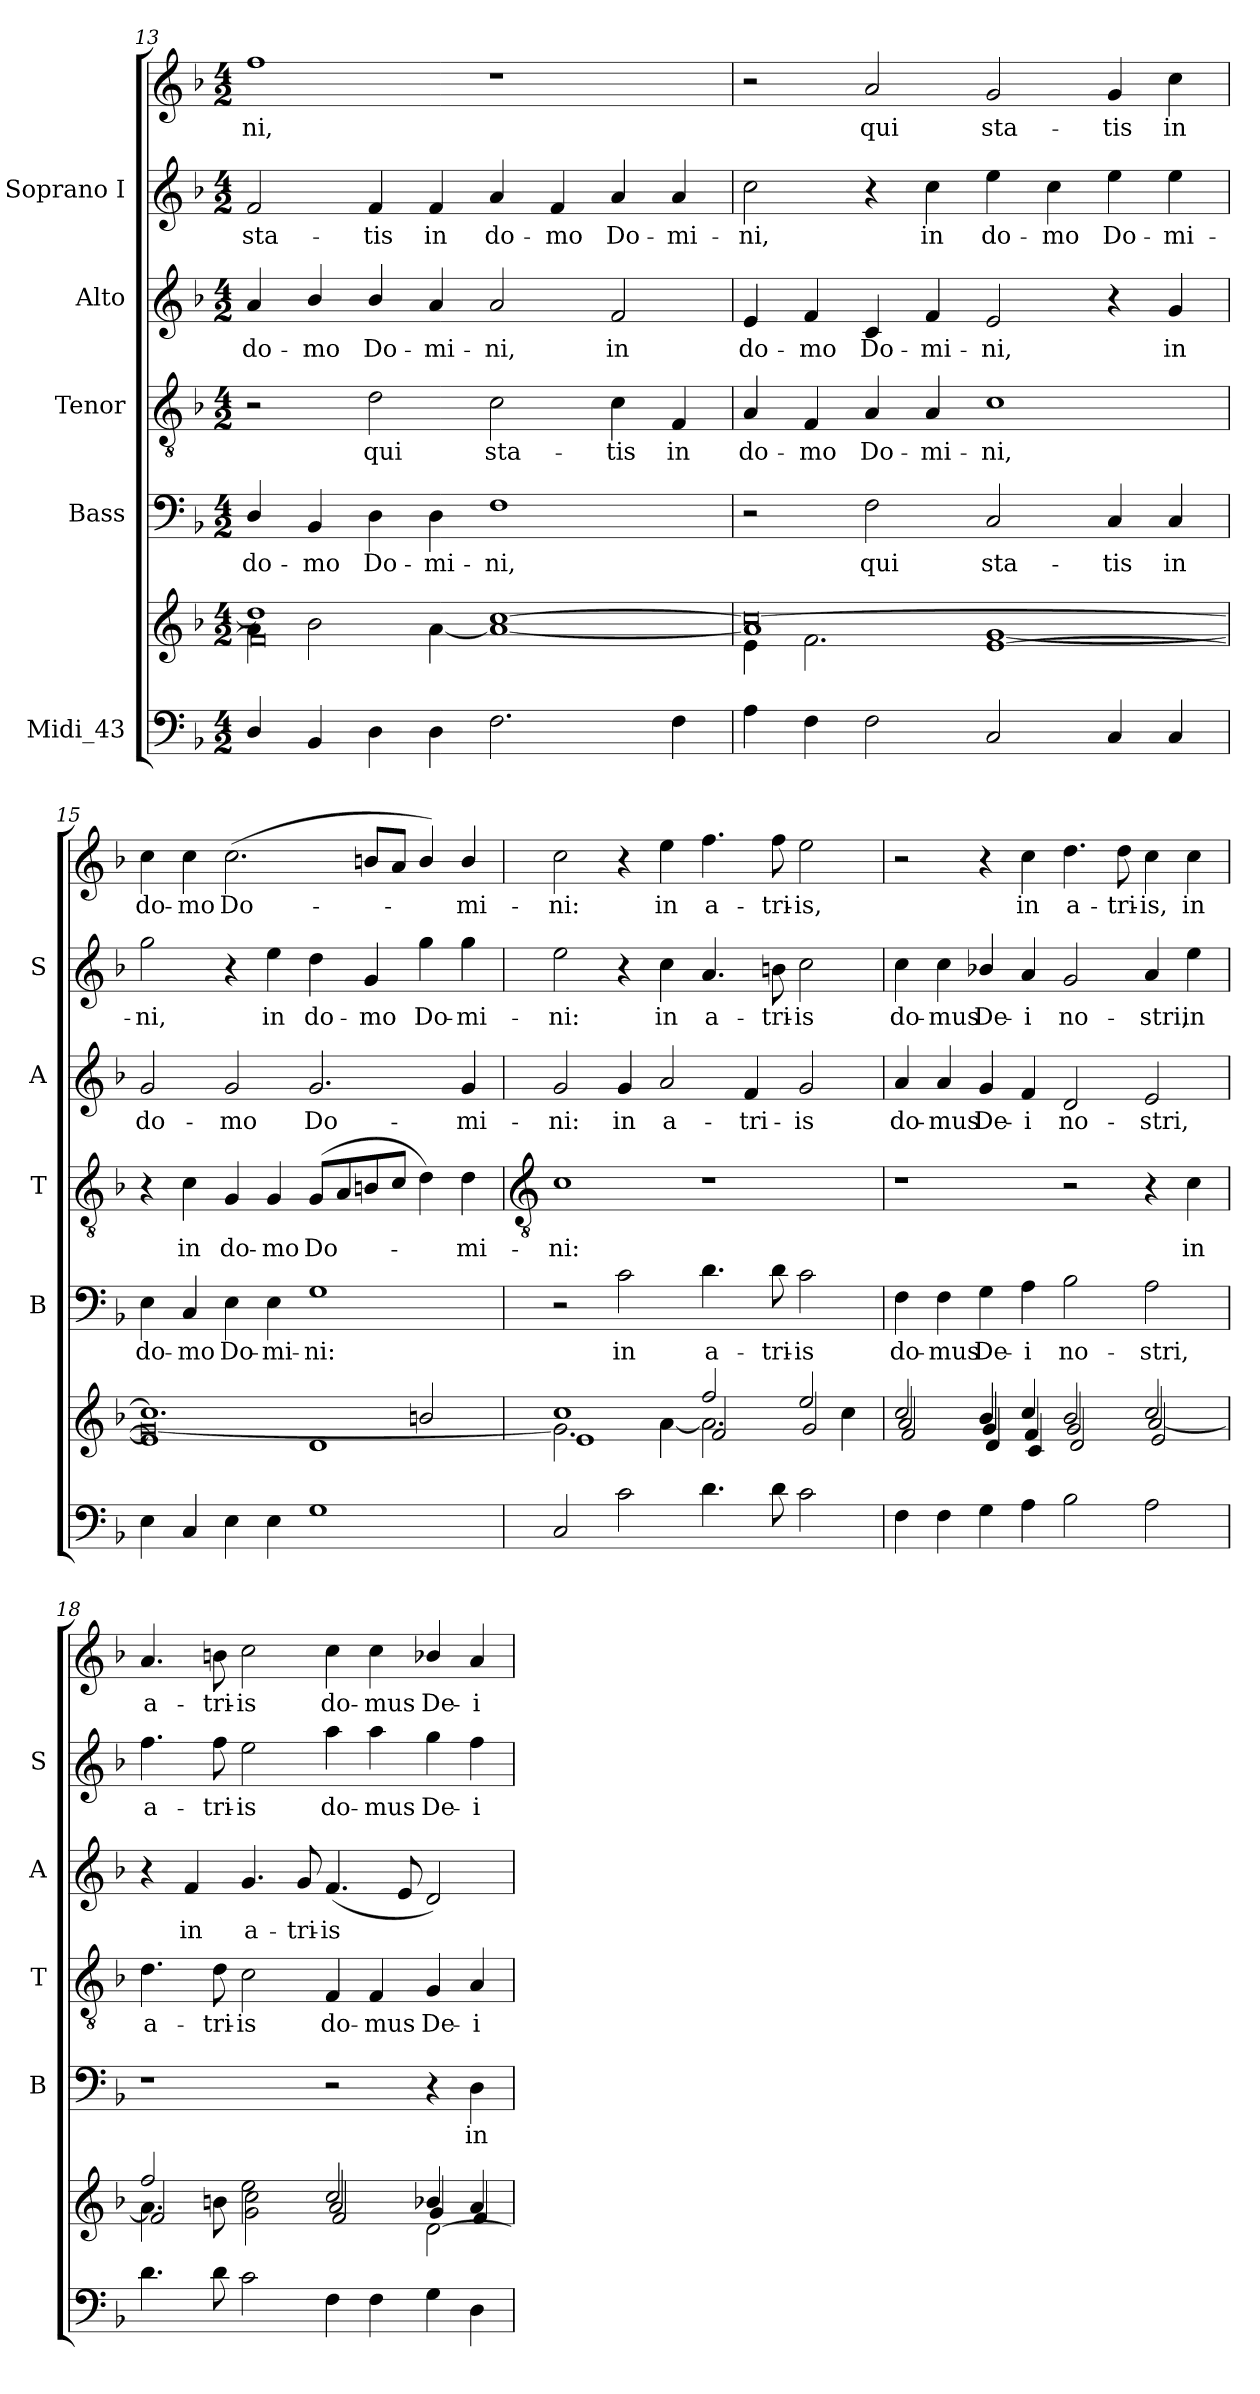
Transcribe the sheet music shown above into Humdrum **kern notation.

**kern	**kern	**kern	**text	**kern	**text	**kern	**text	**kern	**text	**kern	**text
*part5	*part5	*part4	*part4	*part3	*part3	*part2	*part2	*part1	*part1	*part1	*part1
*staff7	*staff6	*staff5	*staff5	*staff4	*staff4	*staff3	*staff3	*staff2	*staff2	*staff1	*staff1
*I"Midi_43	*	*I"Bass	*	*I"Tenor	*	*I"Alto	*	*I"Soprano I	*	*	*
*	*	*I'B	*	*I'T	*	*I'A	*	*I'S	*	*	*
!!LO:LB:g=z
*clefF4	*clefG2	*clefF4	*	*clefGv2	*	*clefG2	*	*clefG2	*	*clefG2	*
*k[b-]	*k[b-]	*k[b-]	*	*k[b-]	*	*k[b-]	*	*k[b-]	*	*k[b-]	*
*F:	*F:	*F:	*	*F:	*	*F:	*	*F:	*	*F:	*
*M4/2	*M4/2	*M4/2	*	*M4/2	*	*M4/2	*	*M4/2	*	*M4/2	*
=13	=13	=13	=13	=13	=13	=13	=13	=13	=13	=13	=13
*	*^	*	*	*	*	*	*	*	*	*	*
*	*	*^	*	*	*	*	*	*	*	*	*	*
!	!	!	!	!	!LO:LY:b	!	!	!	!LO:LY:b	!	!LO:LY:b	!	!LO:LY:b
4D/	1dd/]	4a\	0f\]	4D/	do-	2r	.	4a	do-	2f	sta-	1ff	ni,
!	!	!	!	!	!LO:LY:b	!	!	!	!LO:LY:b	!	!	!	!
4BB-	.	2b-\	.	4BB-	-mo	.	.	4b-/	-mo	.	.	.	.
!	!	!	!	!	!LO:LY:b	!	!LO:LY:b	!	!LO:LY:b	!	!LO:LY:b	!	!
4D	.	.	.	4D	Do-	2d	qui	4b-/	Do-	4f	-tis	.	.
!	!	!	!	!	!LO:LY:b	!	!	!	!LO:LY:b	!	!LO:LY:b	!	!
4D	.	[4a\	.	4D	-mi-	.	.	4a	-mi-	4f	in	.	.
!	!	!	!	!	!LO:LY:b	!	!LO:LY:b	!	!LO:LY:b	!	!LO:LY:b	!	!
2.F	[1cc/	1a\_	.	1F	-ni,	2c	sta-	2a	-ni,	4a	do-	1r	.
!	!	!	!	!	!	!	!	!	!	!	!LO:LY:b	!	!
.	.	.	.	.	.	.	.	.	.	4f	-mo	.	.
!	!	!	!	!	!	!	!LO:LY:b	!	!LO:LY:b	!	!LO:LY:b	!	!
.	.	.	.	.	.	4c	-tis	2f	in	4a	Do-	.	.
!	!	!	!	!	!	!	!LO:LY:b	!	!	!	!LO:LY:b	!	!
4F	.	.	.	.	.	4F	in	.	.	4a	-mi-	.	.
=14	=14	=14	=14	=14	=14	=14	=14	=14	=14	=14	=14	=14	=14
!	!	!	!	!	!	!	!LO:LY:b	!	!LO:LY:b	!	!LO:LY:b	!	!
4A	0cc/_	1a\]	4e\	2r	.	4A	do-	4e	do-	2cc	ni,	2r	.
!	!	!	!	!	!	!	!LO:LY:b	!	!LO:LY:b	!	!	!	!
4F	.	.	2.f\	.	.	4F	-mo	4f	-mo	.	.	.	.
!	!	!	!	!	!LO:LY:b	!	!LO:LY:b	!	!LO:LY:b	!	!	!	!LO:LY:b
2F	.	.	.	2F	qui	4A	Do-	4c	Do-	4r	.	2a	-qui
!	!	!	!	!	!	!	!LO:LY:b	!	!LO:LY:b	!	!LO:LY:b	!	!
.	.	.	.	.	.	4A	-mi-	4f	-mi-	4cc	in	.	.
!	!	!	!	!	!LO:LY:b	!	!LO:LY:b	!	!LO:LY:b	!	!LO:LY:b	!	!LO:LY:b
2C	.	[1g\	[1e\	2C	sta-	1c	-ni,	2e	-ni,	4ee	do-	2g	sta-
!	!	!	!	!	!	!	!	!	!	!	!LO:LY:b	!	!
.	.	.	.	.	.	.	.	.	.	4cc	-mo	.	.
!	!	!	!	!	!LO:LY:b	!	!	!	!	!	!LO:LY:b	!	!LO:LY:b
4C	.	.	.	4C	-tis	.	.	4r	.	4ee	Do-	4g	-tis
!	!	!	!	!	!LO:LY:b	!	!	!	!LO:LY:b	!	!LO:LY:b	!	!LO:LY:b
4C	.	.	.	4C	in	.	.	4g	in	4ee	-mi-	4cc	in
=15	=15	=15	=15	=15	=15	=15	=15	=15	=15	=15	=15	=15	=15
!	!	!	!	!	!LO:LY:b	!	!	!	!LO:LY:b	!	!LO:LY:b	!	!LO:LY:b
4E	1.cc/]	0g\_	1e\]	4E	do-	4r	.	2g	do-	2gg	-ni,	4cc	-do-
!	!	!	!	!	!LO:LY:b	!	!LO:LY:b	!	!	!	!	!	!LO:LY:b
4C	.	.	.	4C	-mo	4c	in	.	.	.	.	4cc	-mo
!	!	!	!	!	!LO:LY:b	!	!LO:LY:b	!	!LO:LY:b	!	!	!	!LO:LY:b
4E	.	.	.	4E	Do-	4G	do-	2g	-mo	4r	.	(<2.cc	Do-
!	!	!	!	!	!LO:LY:b	!	!LO:LY:b	!	!	!	!LO:LY:b	!	!
4E	.	.	.	4E	-mi-	4G	-mo	.	.	4ee	in	.	.
!	!	!	!	!	!LO:LY:b	!	!LO:LY:b	!	!LO:LY:b	!	!LO:LY:b	!	!
1G	.	.	1d\	1G	-ni:	(<8GL	Do-	2.g	Do-	4dd	do-	.	.
.	.	.	.	.	.	8A	.	.	.	.	.	.	.
!	!	!	!	!	!	!	!	!	!	!	!LO:LY:b	!	!
.	.	.	.	.	.	8Bn	.	.	.	4g	-mo	8bnL	.
.	.	.	.	.	.	8cJ	.	.	.	.	.	8aJ	.
!	!	!	!	!	!	!	!	!	!	!	!LO:LY:b	!	!
.	2bn/	.	.	.	.	4d)	.	.	.	4gg	Do-	4b/)	.
!	!	!	!	!	!	!	!LO:LY:b	!	!LO:LY:b	!	!LO:LY:b	!	!LO:LY:b
.	.	.	.	.	.	4d	mi-	4g	-mi-	4gg	-mi-	4b/	mi-
!!LO:LB:g=z
=16	=16	=16	=16	=16	=16	=16	=16	=16	=16	=16	=16	=16	=16
*	*	*	*	*	*	*clefGv2	*	*	*	*	*	*	*
!	!	!	!	!	!	!	!LO:LY:b	!	!LO:LY:b	!	!LO:LY:b	!	!LO:LY:b
2C	1cc/	2.g\]	1e\	2r	.	1c	-ni:	2g	-ni:	2ee	ni:	2cc	-ni:
!	!	!	!	!	!LO:LY:b	!	!	!	!LO:LY:b	!	!	!	!
2c	.	.	.	2c	in	.	.	4g	in	4r	.	4r	.
!	!	!	!	!	!	!	!	!	!LO:LY:b	!	!LO:LY:b	!	!LO:LY:b
.	.	[4a\	.	.	.	.	.	2a	a-	4cc	in	4ee	in
!	!	!	!	!	!LO:LY:b	!	!	!	!	!	!LO:LY:b	!	!LO:LY:b
4.d	2ff/	2.a\]	2f/	4.d	a-	1r	.	.	.	4.a	a-	4.ff	a-
!	!	!	!	!	!	!	!	!	!LO:LY:b	!	!	!	!
.	.	.	.	.	.	.	.	4f	-tri-	.	.	.	.
!	!	!	!	!	!LO:LY:b	!	!	!	!	!	!LO:LY:b	!	!LO:LY:b
8d	.	.	.	8d	-tri-	.	.	.	.	8bn	-tri-	8ff	-tri-
!	!	!	!	!	!LO:LY:b	!	!	!	!LO:LY:b	!	!LO:LY:b	!	!LO:LY:b
2c	2ee/	.	2g/	2c	-is	.	.	2g	-is	2cc	-is	2ee	-is,
.	.	4cc\	.	.	.	.	.	.	.	.	.	.	.
=17	=17	=17	=17	=17	=17	=17	=17	=17	=17	=17	=17	=17	=17
!	!	!	!	!	!LO:LY:b	!	!	!	!LO:LY:b	!	!LO:LY:b	!	!
4F	2cc/	2a/	2f/	4F	do-	1r	.	4a	do-	4cc	do-	2r	.
!	!	!	!	!	!LO:LY:b	!	!	!	!LO:LY:b	!	!LO:LY:b	!	!
4F	.	.	.	4F	-mus	.	.	4a	-mus	4cc	-mus	.	.
!	!	!	!	!	!LO:LY:b	!	!	!	!LO:LY:b	!	!LO:LY:b	!	!
4G	4b-/	4g/	4d/	4G	De-	.	.	4g	De-	4b-X/	De-	4r	.
!	!	!	!	!	!LO:LY:b	!	!	!	!LO:LY:b	!	!LO:LY:b	!	!LO:LY:b
4A	4cc/	4f/	4c/	4A	-i	.	.	4f	-i	4a	-i	4cc	in
!	!	!	!	!	!LO:LY:b	!	!	!	!LO:LY:b	!	!LO:LY:b	!	!LO:LY:b
2B-	2b-/	2g/	2d/	2B-	no-	2r	.	2d	no-	2g	no-	4.dd	a-
!	!	!	!	!	!	!	!	!	!	!	!	!	!LO:LY:b
.	.	.	.	.	.	.	.	.	.	.	.	8dd	-tri-
!	!	!	!	!	!LO:LY:b	!	!	!	!LO:LY:b	!	!LO:LY:b	!	!LO:LY:b
2A	2cc/	[2a/	2e/	2A	-stri,	4r	.	2e	-stri,	4a	-stri,	4cc	-is,
!	!	!	!	!	!	!	!LO:LY:b	!	!	!	!LO:LY:b	!	!LO:LY:b
.	.	.	.	.	.	4c	in	.	.	4ee	in	4cc	in
=18	=18	=18	=18	=18	=18	=18	=18	=18	=18	=18	=18	=18	=18
!	!	!	!	!	!	!	!LO:LY:b	!	!	!	!LO:LY:b	!	!LO:LY:b
4.d	2ff/	4.a\]	2f/	1r	.	4.d	a-	4r	.	4.ff	a-	4.a	a-
!	!	!	!	!	!	!	!	!	!LO:LY:b	!	!	!	!
.	.	.	.	.	.	.	.	4f	in	.	.	.	.
!	!	!	!	!	!	!	!LO:LY:b	!	!	!	!LO:LY:b	!	!LO:LY:b
8d	.	8bn\	.	.	.	8d	-tri-	.	.	8ff	-tri-	8bn	-tri-
!	!	!	!	!	!	!	!LO:LY:b	!	!LO:LY:b	!	!LO:LY:b	!	!LO:LY:b
2c	2ee\	2cc\	2g\	.	.	2c	-is	4.g	a-	2ee	-is	2cc	-is
!	!	!	!	!	!	!	!	!	!LO:LY:b	!	!	!	!
.	.	.	.	.	.	.	.	8g	-tri-	.	.	.	.
!	!	!	!	!	!	!	!LO:LY:b	!	!LO:LY:b	!	!LO:LY:b	!	!LO:LY:b
4F	2cc/	2a/	2f/	2r	.	4F	do-	(<4.f	-is	4aa	do-	4cc	do-
!	!	!	!	!	!	!	!LO:LY:b	!	!	!	!LO:LY:b	!	!LO:LY:b
4F	.	.	.	.	.	4F	-mus	.	.	4aa	-mus	4cc	-mus
.	.	.	.	.	.	.	.	8e	.	.	.	.	.
!	!	!	!	!	!	!	!LO:LY:b	!	!	!	!LO:LY:b	!	!LO:LY:b
4G	4b-X/	4g/	[2d\	4r	.	4G	De-	2d)	.	4gg	De-	4b-X/	De-
!	!	!	!	!	!LO:LY:b	!	!LO:LY:b	!	!	!	!LO:LY:b	!	!LO:LY:b
4D	4a/	4f/	.	4D	in	4A	-i	.	.	4ff	-i	4a	-i
*	*v	*v	*v	*	*	*	*	*	*	*	*	*	*
=	=	=	=	=	=	=	=	=	=	=	=
*-	*-	*-	*-	*-	*-	*-	*-	*-	*-	*-	*-
